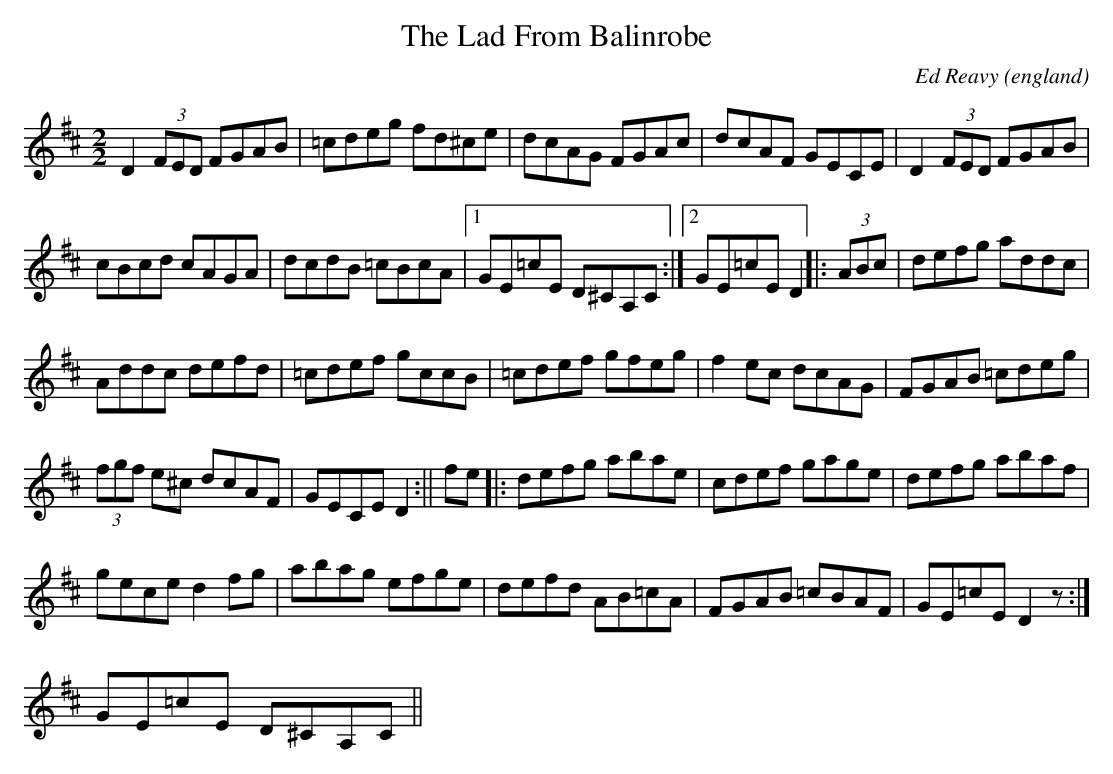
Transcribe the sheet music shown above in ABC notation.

X:1
T:The Lad From Balinrobe
O:england
C:Ed Reavy
M:2/2
L:1/8
K:D
D2 (3FED FGAB|=cdeg fd^ce|dcAG FGAc|dcAF GECE|D2 (3FED FGAB|
cBcd cAGA|dcdB =cBcA|1GE=cE D^CA,C:|2GE=cE D2||:(3ABc|defg addc|
Addc defd|=cdef gccB|=cdef gfeg|f2 ec dcAG|FGAB =cdeg|
(3fgf e^c dcAF|GECE D2:||fe|:defg abae|cdef gage|defg abaf|
gece d2 fg|abag efge|defd AB=cA|FGAB =cBAF|GE=cE D2 z:|
2GE=cE D^CA,C||
